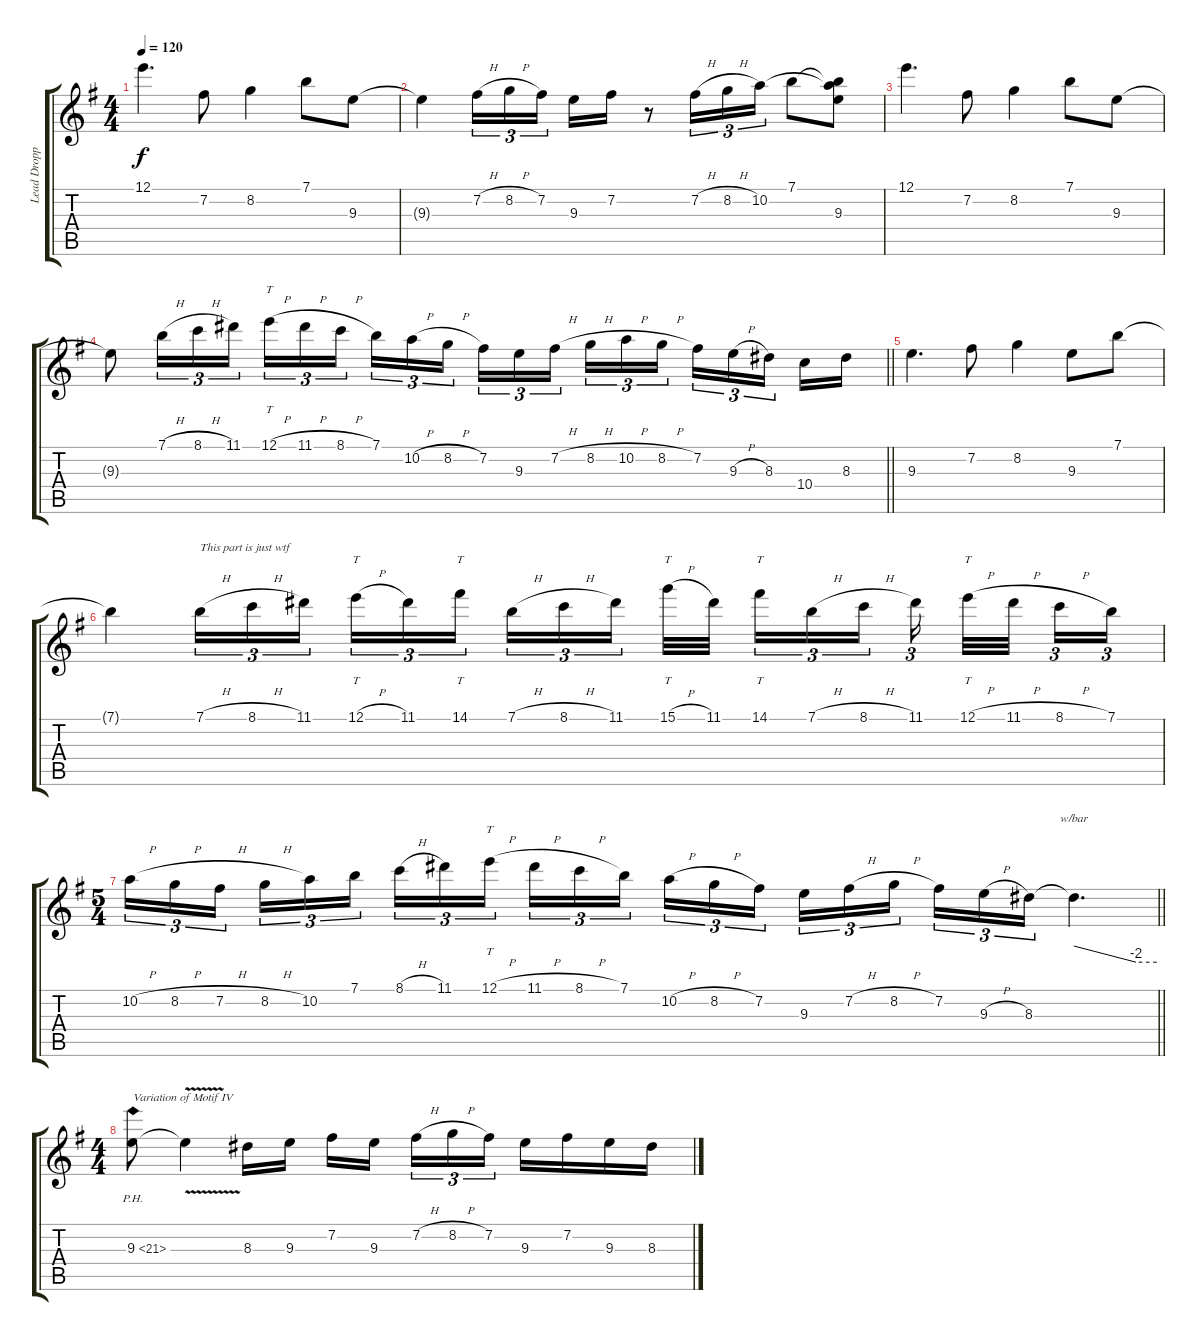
\track ("Lead Dropped D " "Lead Dropp") {instrument distortionguitar}
\staff {score tabs}
\tuning (E4 B3 G3 D3 A2 D2) {hide}
\ts (4 4)
\tempo 120
\clef g2
\ks eminor
12.1.4{d dy f} 7.2.8 8.2.4 7.1.8 9.3.8 |
9.3{t}.4 7.2{h}.16{tu (3 2)} 8.2{h}.16{tu (3 2)} 7.2.16{tu (3 2) beam splitsecondary} 9.3.16 7.2.16 r.8 7.2{h}.16{tu (3 2)} 8.2{h}.16{tu (3 2)} 10.2.16{tu (3 2)} 7.1.8 (7.1{t} 10.2{t} 9.3).8 |
12.1.4{d} 7.2.8 8.2.4 7.1.8 9.3.8 |
\barLineRight lightlight
9.3{t}.8 7.1{h}.16{tu (3 2)} 8.1{h}.16{tu (3 2)} 11.1.16{tu (3 2)} 12.1{h}.16{tt tu (3 2)} 11.1{h}.16{tu (3 2)} 8.1{h}.16{tu (3 2) beam splitsecondary} 7.1.16{tu (3 2)} 10.2{h}.16{tu (3 2)} 8.2{h}.16{tu (3 2)} 7.2.16{tu (3 2)} 9.3.16{tu (3 2)} 7.2{h}.16{tu (3 2) beam splitsecondary} 8.2{h}.16{tu (3 2)} 10.2{h}.16{tu (3 2)} 8.2{h}.16{tu (3 2)} 7.2.16{tu (3 2)} 9.3{h}.16{tu (3 2)} 8.3.16{tu (3 2) beam splitsecondary} 10.4.16 8.3.16 |
9.3.4{d} 7.2.8 8.2.4 9.3.8 7.1.8 |
7.1{t}.4 7.1{h}.16{tu (3 2) txt "This part is just wtf"} 8.1{h}.16{tu (3 2)} 11.1.16{tu (3 2) beam splitsecondary} 12.1{h}.16{tt tu (3 2)} 11.1.16{tu (3 2)} 14.1.16{tt tu (3 2)} 7.1{h}.16{tu (3 2)} 8.1{h}.16{tu (3 2)} 11.1.16{tu (3 2) beam splitsecondary} 15.1{h}.32{tt} 11.1.32{beam splitsecondary} 14.1.16{tt tu (3 2)} 7.1{h}.16{tu (3 2)} 8.1{h}.16{tu (3 2) beam splitsecondary} 11.1.16{tu (3 2) beam splitsecondary} 12.1{h}.32{tt} 11.1{h}.32{beam splitsecondary} 8.1{h}.16{tu (3 2)} 7.1.16{tu (3 2)} |
\ts (5 4)
\barLineRight lightlight
10.2{h}.16{tu (3 2)} 8.2{h}.16{tu (3 2)} 7.2{h}.16{tu (3 2) beam splitsecondary} 8.2{h}.16{tu (3 2)} 10.2.16{tu (3 2)} 7.1.16{tu (3 2)} 8.1{h}.16{tu (3 2)} 11.1.16{tu (3 2)} 12.1{h}.16{tt tu (3 2) beam splitsecondary} 11.1{h}.16{tu (3 2)} 8.1{h}.16{tu (3 2)} 7.1.16{tu (3 2)} 10.2{h}.16{tu (3 2)} 8.2{h}.16{tu (3 2)} 7.2.16{tu (3 2) beam splitsecondary} 9.3.16{tu (3 2)} 7.2{h}.16{tu (3 2)} 8.2{h}.16{tu (3 2)} 7.2.16{tu (3 2)} 9.3{h}.16{tu (3 2)} 8.3.16{tu (3 2)} 8.3{t}.4{d tbe (custom default 0 0 45 -8 60 -8)} |
\ts (4 4)
\section ("" "")
9.3{ph 12}.8{txt "Variation of Motif IV"} 9.3{v t}.4 8.3.16 9.3.16 7.2.16 9.3.16{beam splitsecondary} 7.2{h}.16{tu (3 2)} 8.2{h}.16{tu (3 2)} 7.2.16{tu (3 2)} 9.3.16 7.2.16 9.3.16 8.3.16
